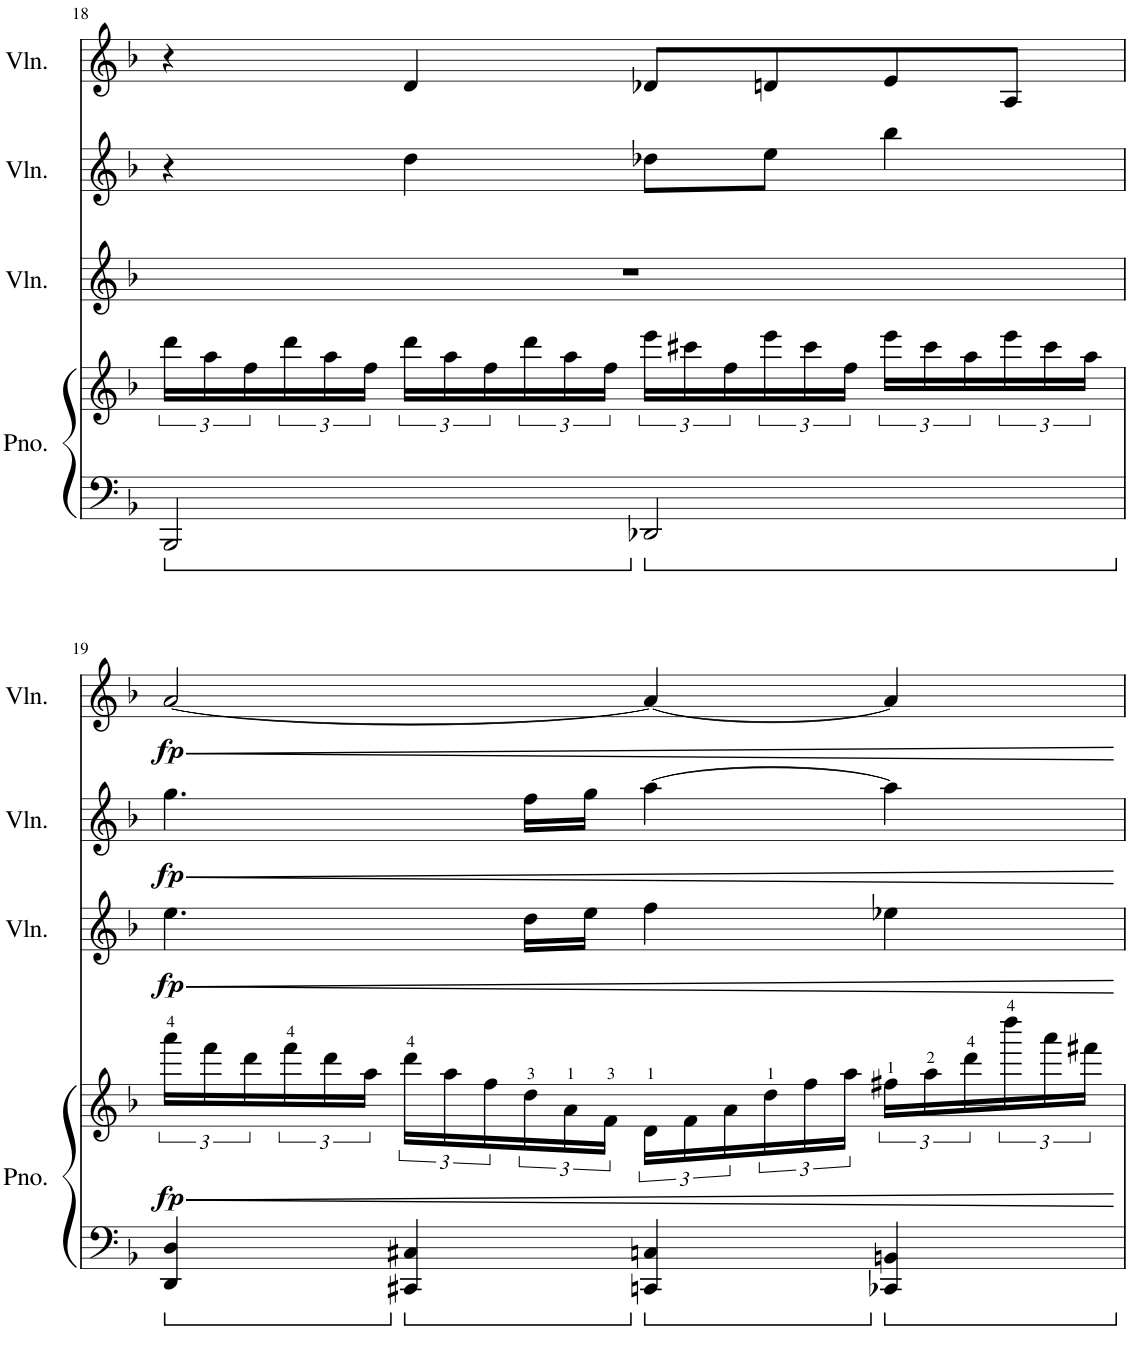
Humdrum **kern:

**kern	**kern	**dynam	**kern	**dynam	**kern	**dynam	**kern	**dynam
*part4	*part4	*part4	*part3	*part3	*part2	*part2	*part1	*part1
*staff5	*staff4	*staff4/5	*staff3	*staff3	*staff2	*staff2	*staff1	*staff1
*I"Piano	*	*	*I"Violin	*	*I"Violin	*	*I"Violin	*
*I'Pno.	*	*	*I'Vln.	*	*I'Vln.	*	*I'Vln.	*
!!LO:PB:g=z
*clefF4	*clefG2	*	*clefG2	*	*clefG2	*	*clefG2	*
*k[b-]	*k[b-]	*	*k[b-]	*	*k[b-]	*	*k[b-]	*
*M4/4	*M4/4	*	*M4/4	*	*M4/4	*	*M4/4	*
=18	=18	=18	=18	=18	=18	=18	=18	=18
2BBB-/	24ddd\LL	.	1r	.	4r	.	4r	.
.	24aa\	.	.	.	.	.	.	.
.	24ff\	.	.	.	.	.	.	.
.	24ddd\	.	.	.	.	.	.	.
.	24aa\	.	.	.	.	.	.	.
.	24ff\JJ	.	.	.	.	.	.	.
.	24ddd\LL	.	.	.	4dd\	.	4d/	.
.	24aa\	.	.	.	.	.	.	.
.	24ff\	.	.	.	.	.	.	.
.	24ddd\	.	.	.	.	.	.	.
.	24aa\	.	.	.	.	.	.	.
.	24ff\JJ	.	.	.	.	.	.	.
2DD-X/	24eee\LL	.	.	.	8dd-X\L	.	8d-X/L	.
.	24ccc#X\	.	.	.	.	.	.	.
.	24ff\	.	.	.	.	.	.	.
.	24eee\	.	.	.	8ee\J	.	8dn/	.
.	24ccc#\	.	.	.	.	.	.	.
.	24ff\JJ	.	.	.	.	.	.	.
.	24eee\LL	.	.	.	4bb-\	.	8e/	.
.	24ccc#\	.	.	.	.	.	.	.
.	24aa\	.	.	.	.	.	.	.
.	24eee\	.	.	.	.	.	8A/J	.
.	24ccc#\	.	.	.	.	.	.	.
.	24aa\JJ	.	.	.	.	.	.	.
!!LO:LB:g=z
=19	=19	=19	=19	=19	=19	=19	=19	=19
!	!	!LO:HP:b	!	!LO:HP:b	!	!LO:HP:b	!	!LO:HP:b
!	!	!LO:DY:n=1:b	!	!LO:DY:n=1:b	!	!LO:DY:n=1:b	!	!LO:DY:n=1:b
4DD/ 4D/	24aaa\LL	< fp	4.ee\	< fp	4.gg\	< fp	[2a/	< fp
.	24fff\	.	.	.	.	.	.	.
.	24ddd\	.	.	.	.	.	.	.
.	24fff\	.	.	.	.	.	.	.
.	24ddd\	.	.	.	.	.	.	.
.	24aa\JJ	.	.	.	.	.	.	.
4CC#X/ 4C#X/	24ddd\LL	.	.	.	.	.	.	.
.	24aa\	.	.	.	.	.	.	.
.	24ff\	.	.	.	.	.	.	.
.	24dd\	.	16dd\LL	.	16ff\LL	.	.	.
.	24a\	.	.	.	.	.	.	.
.	.	.	16ee\JJ	.	16gg\JJ	.	.	.
.	24f\JJ	.	.	.	.	.	.	.
4CCn/ 4Cn/	24d\LL	.	4ff\	.	[4aa\	.	4a/_	.
.	24f\	.	.	.	.	.	.	.
.	24a\	.	.	.	.	.	.	.
.	24dd\	.	.	.	.	.	.	.
.	24ff\	.	.	.	.	.	.	.
.	24aa\JJ	.	.	.	.	.	.	.
4CC-X/ 4BBn/	24ff#X\LL	.	4ee-X\	.	4aa\]	.	4a/]	.
.	24aa\	.	.	.	.	.	.	.
.	24ddd\	.	.	.	.	.	.	.
.	24dddd\	.	.	.	.	.	.	.
.	24aaa\	.	.	.	.	.	.	.
.	24fff#X\JJ	.	.	.	.	.	.	.
.	.	[	.	[	.	[	.	[
=	=	=	=	=	=	=	=	=
*-	*-	*-	*-	*-	*-	*-	*-	*-
